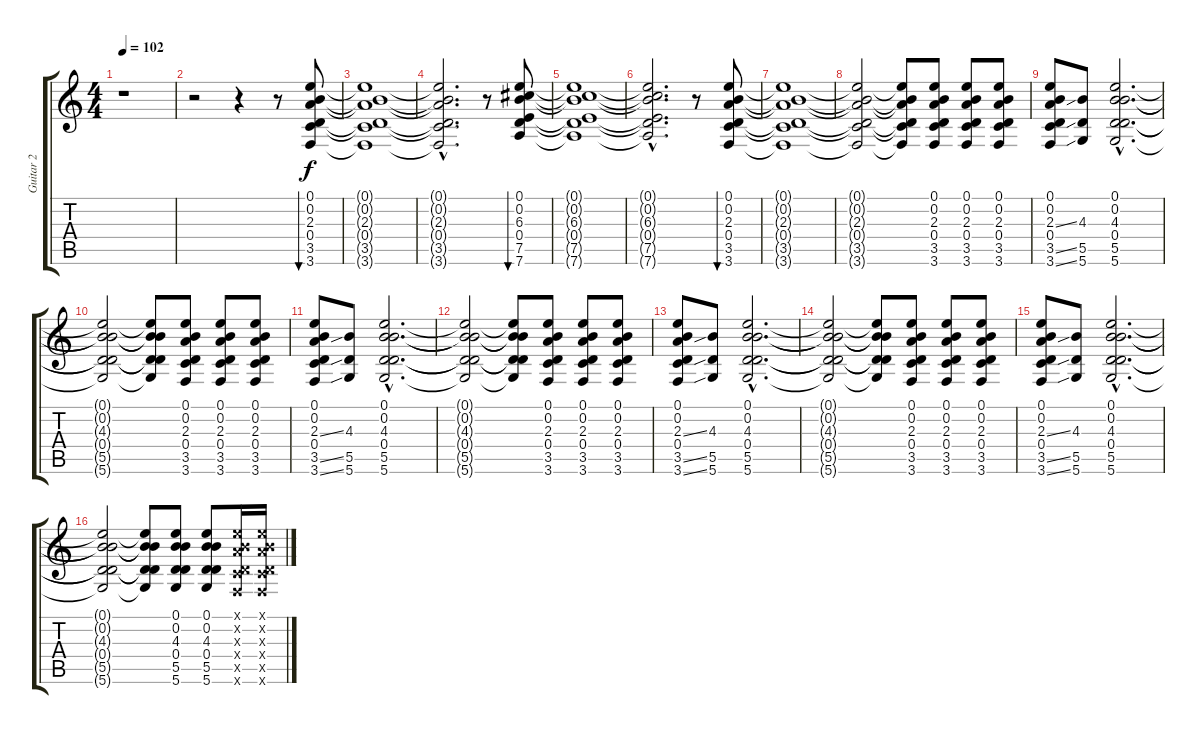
\track ("Guitar 2" "Guitar 2") {instrument electricguitarclean}
\staff {score tabs}
\tuning (E4 B3 G3 D3 A2 D2) {hide}
\ts (4 4)
\tempo 102
\clef g2
\ks c
r.1{dy f instrument electricguitarclean} |
r.2 r.4 r.8 (0.1 0.2 2.3 0.4 3.5 3.6).8{bu 240} |
(0.1{t} 0.2{t} 2.3{t} 0.4{t} 3.5{t} 3.6{t}).1 |
(0.1{hac t} 0.2{hac t} 2.3{hac t} 0.4{hac t} 3.5{hac t} 3.6{hac t}).2{d} r.8 (0.1 0.2 6.3 0.4 7.5 7.6).8{bu 240} |
(0.1{t} 0.2{t} 6.3{t} 0.4{t} 7.5{t} 7.6{t}).1 |
(0.1{hac t} 0.2{hac t} 6.3{hac t} 0.4{hac t} 7.5{hac t} 7.6{hac t}).2{d} r.8 (0.1 0.2 2.3 0.4 3.5 3.6).8{bu 240} |
(0.1{t} 0.2{t} 2.3{t} 0.4{t} 3.5{t} 3.6{t}).1 |
(0.1{t} 0.2{t} 2.3{t} 0.4{t} 3.5{t} 3.6{t}).2 (0.1{t} 0.2{t} 2.3{t} 0.4{t} 3.5{t} 3.6{t}).8 (0.1 0.2 2.3 0.4 3.5 3.6).8 (0.1 0.2 2.3 0.4 3.5 3.6).8 (0.1 0.2 2.3 0.4 3.5 3.6).8 |
(0.1 0.2 2.3{ss} 0.4 3.5{ss} 3.6{ss}).8 (4.3 5.5 5.6).8 (0.1{hac} 0.2{hac} 4.3{hac} 0.4{hac} 5.5{hac} 5.6{hac}).2{d} |
(0.1{t} 0.2{t} 4.3{t} 0.4{t} 5.5{t} 5.6{t}).2 (0.1{t} 0.2{t} 4.3{t} 0.4{t} 5.5{t} 5.6{t}).8 (0.1 0.2 2.3 0.4 3.5 3.6).8 (0.1 0.2 2.3 0.4 3.5 3.6).8 (0.1 0.2 2.3 0.4 3.5 3.6).8 |
(0.1 0.2 2.3{ss} 0.4 3.5{ss} 3.6{ss}).8 (4.3 5.5 5.6).8 (0.1{hac} 0.2{hac} 4.3{hac} 0.4{hac} 5.5{hac} 5.6{hac}).2{d} |
(0.1{t} 0.2{t} 4.3{t} 0.4{t} 5.5{t} 5.6{t}).2 (0.1{t} 0.2{t} 4.3{t} 0.4{t} 5.5{t} 5.6{t}).8 (0.1 0.2 2.3 0.4 3.5 3.6).8 (0.1 0.2 2.3 0.4 3.5 3.6).8 (0.1 0.2 2.3 0.4 3.5 3.6).8 |
(0.1 0.2 2.3{ss} 0.4 3.5{ss} 3.6{ss}).8 (4.3 5.5 5.6).8 (0.1{hac} 0.2{hac} 4.3{hac} 0.4{hac} 5.5{hac} 5.6{hac}).2{d} |
(0.1{t} 0.2{t} 4.3{t} 0.4{t} 5.5{t} 5.6{t}).2 (0.1{t} 0.2{t} 4.3{t} 0.4{t} 5.5{t} 5.6{t}).8 (0.1 0.2 2.3 0.4 3.5 3.6).8 (0.1 0.2 2.3 0.4 3.5 3.6).8 (0.1 0.2 2.3 0.4 3.5 3.6).8 |
(0.1 0.2 2.3{ss} 0.4 3.5{ss} 3.6{ss}).8 (4.3 5.5 5.6).8 (0.1{hac} 0.2{hac} 4.3{hac} 0.4{hac} 5.5{hac} 5.6{hac}).2{d} |
(0.1{t} 0.2{t} 4.3{t} 0.4{t} 5.5{t} 5.6{t}).2 (0.1{t} 0.2{t} 4.3{t} 0.4{t} 5.5{t} 5.6{t}).8 (0.1 0.2 4.3 0.4 5.5 5.6).8 (0.1 0.2 4.3 0.4 5.5 5.6).8 (0.1{x} 0.2{x} 2.3{x} 0.4{x} 3.5{x} 3.6{x}).16 (0.1{x} 0.2{x} 2.3{x} 0.4{x} 3.5{x} 3.6{x}).16
